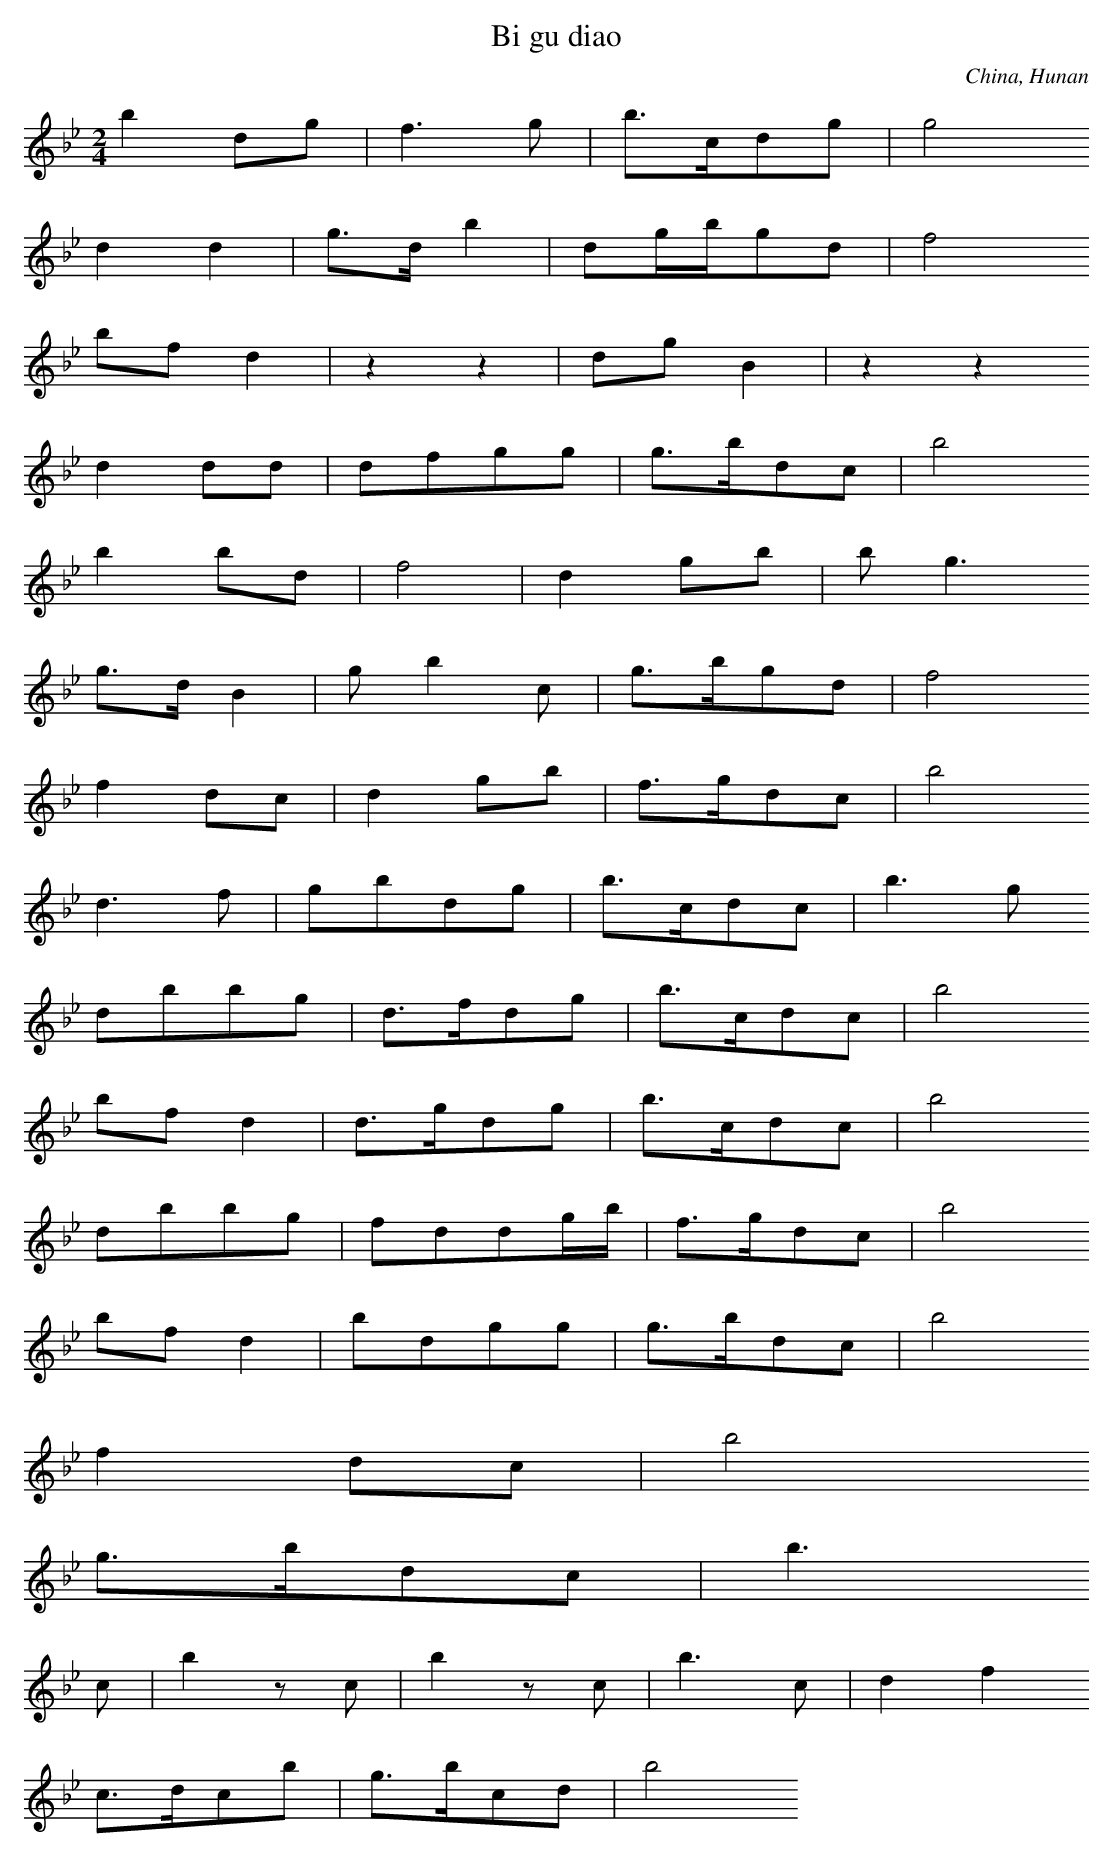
X:1
T: Bi gu diao
O: China, Hunan
M: 2/4
L: 1/16
K: Bb
b4d2g2 | f6g2 | b3cd2g2 | g8
d4d4 | g3db4 | d2gbg2d2 | f8
b2f2d4 | z4z4 | d2g2B4 | z4z4
d4d2d2 | d2f2g2g2 | g3bd2c2 | b8
b4b2d2 | f8 | d4g2b2 | b2g6
g3dB4 | g2b4c2 | g3bg2d2 | f8
f4d2c2 | d4g2b2 | f3gd2c2 | b8
d6f2 | g2b2d2g2 | b3cd2c2 | b6g2
d2b2b2g2 | d3fd2g2 | b3cd2c2 | b8
b2f2d4 | d3gd2g2 | b3cd2c2 | b8
d2b2b2g2 | f2d2d2gb | f3gd2c2 | b8
b2f2d4 | b2d2g2g2 | g3bd2c2 | b8
f4d2c2 | b8
g3bd2c2 | b6
c2 | b4z2c2 | b4z2c2 | b6c2 | d4f4
c3dc2b2 | g3bc2d2 | b8
